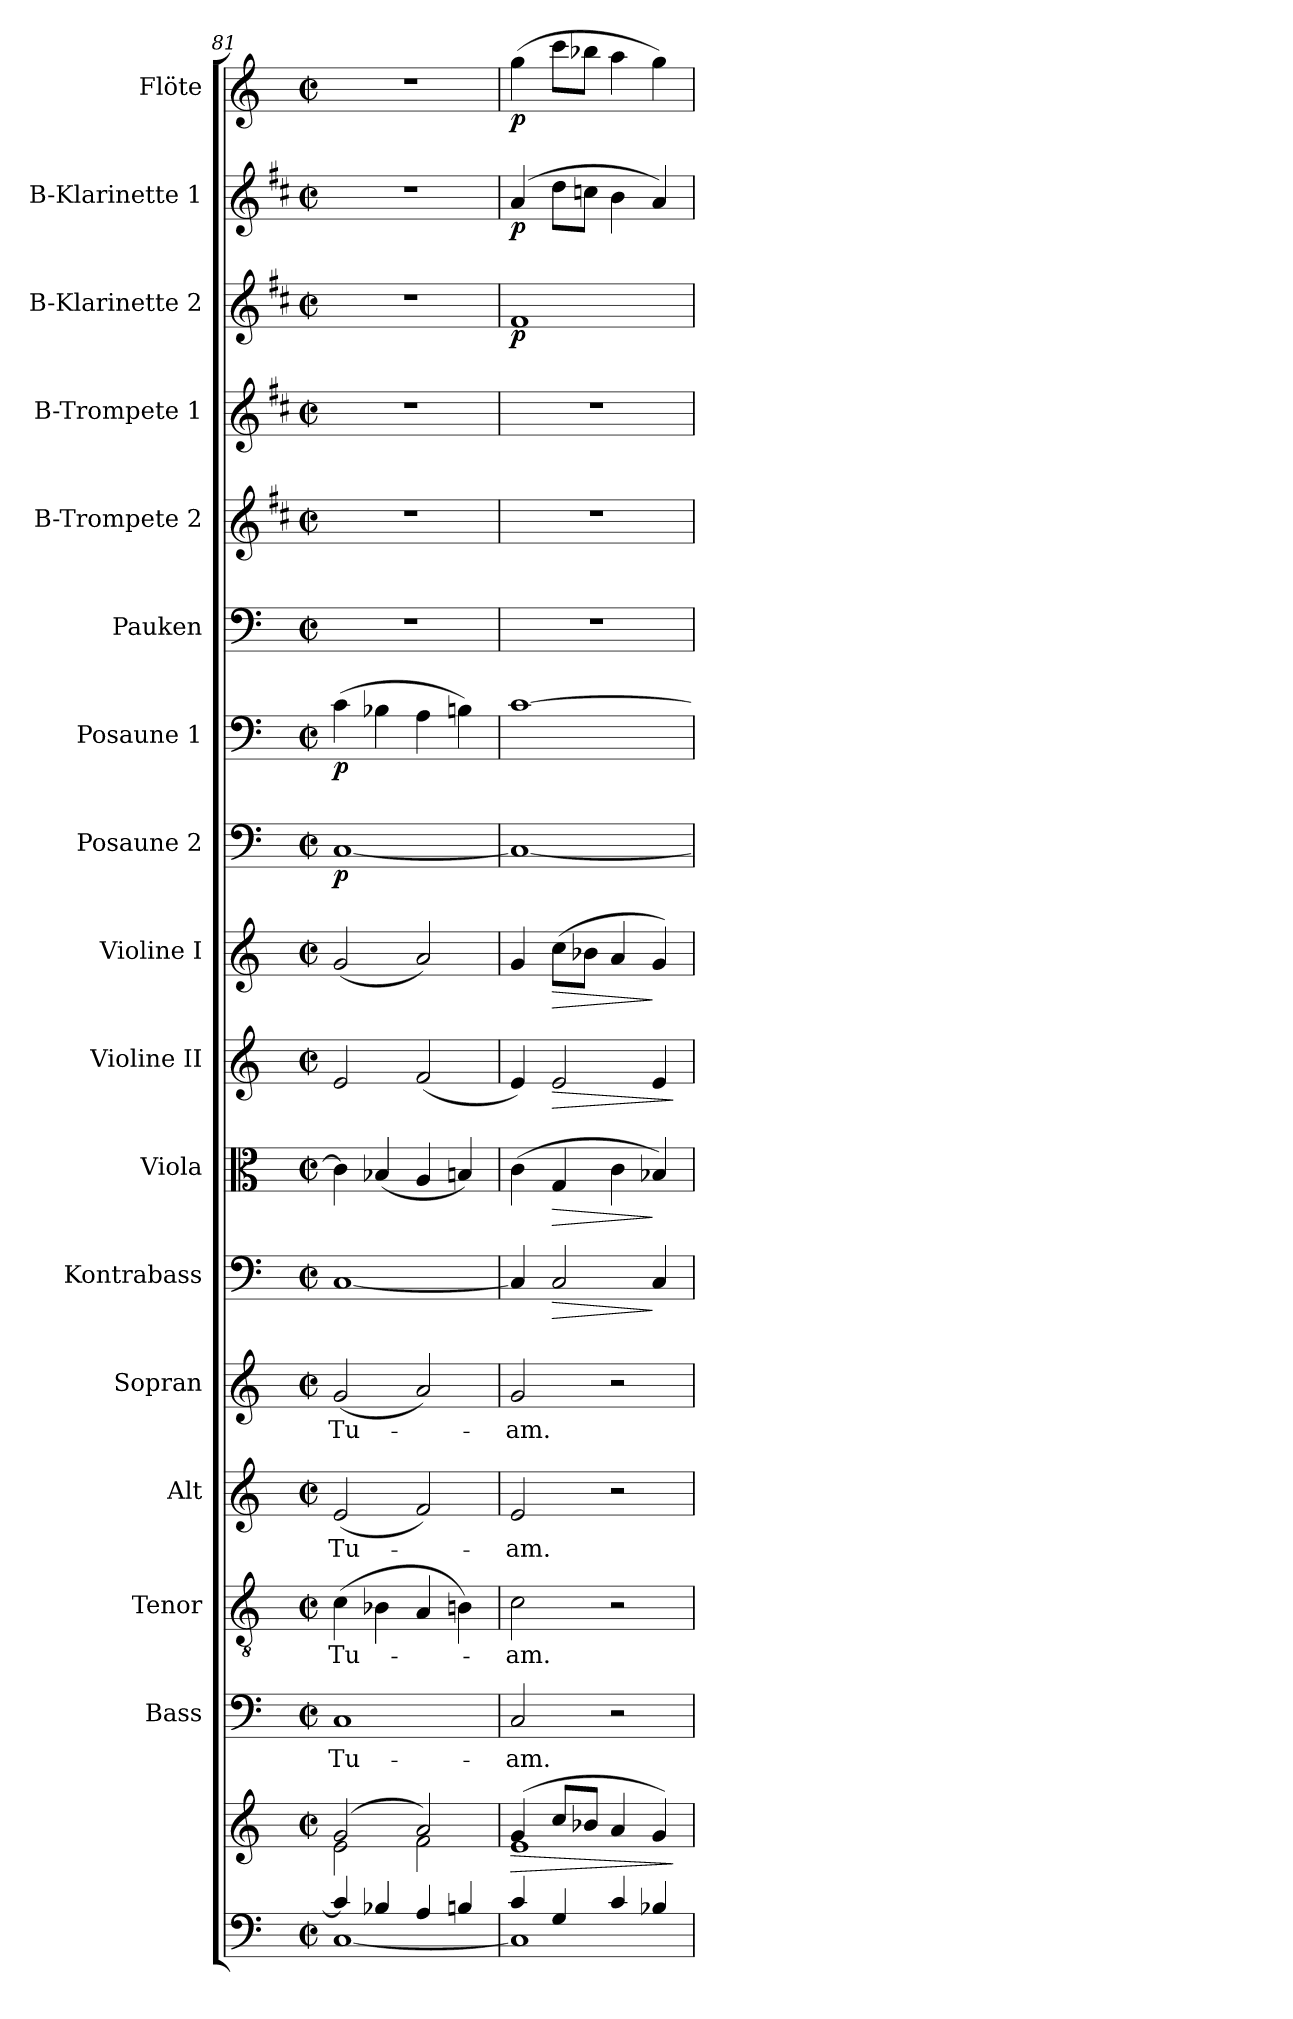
**kern	**kern	**dynam	**kern	**text	**kern	**text	**kern	**text	**kern	**text	**kern	**dynam	**kern	**dynam	**kern	**dynam	**kern	**dynam	**kern	**dynam	**kern	**dynam	**kern	**kern	**kern	**kern	**dynam	**kern	**dynam	**kern	**dynam
*part17	*part17	*part17	*part16	*part16	*part15	*part15	*part14	*part14	*part13	*part13	*part12	*part12	*part11	*part11	*part10	*part10	*part9	*part9	*part8	*part8	*part7	*part7	*part6	*part5	*part4	*part3	*part3	*part2	*part2	*part1	*part1
*staff18	*staff17	*staff17/18	*staff16	*staff16	*staff15	*staff15	*staff14	*staff14	*staff13	*staff13	*staff12	*staff12	*staff11	*staff11	*staff10	*staff10	*staff9	*staff9	*staff8	*staff8	*staff7	*staff7	*staff6	*staff5	*staff4	*staff3	*staff3	*staff2	*staff2	*staff1	*staff1
*	*	*	*I"Bass	*	*I"Tenor	*	*I"Alt	*	*I"Sopran	*	*I"Kontrabass	*	*I"Viola	*	*I"Violine II	*	*I"Violine I	*	*I"Posaune 2	*	*I"Posaune 1	*	*I"Pauken	*I"B-Trompete 2	*I"B-Trompete 1	*I"B-Klarinette 2	*	*I"B-Klarinette 1	*	*I"Flöte	*
*	*	*	*I'B.	*	*I'T.	*	*I'A.	*	*I'S.	*	*I'Kb.	*	*I'Vla.	*	*I'Vl. II	*	*I'Vl. I	*	*I'Pos. 2	*	*I'Pos. 1	*	*I'Pk.	*I'B Trp. 2	*I'B Trp. 1	*I'B Kl. 2	*	*I'B Kl. 1	*	*I'Fl.	*
*clefF4	*clefG2	*	*clefF4	*	*clefGv2	*	*clefG2	*	*clefG2	*	*clefF4	*	*clefC3	*	*clefG2	*	*clefG2	*	*clefF4	*	*clefF4	*	*clefF4	*clefG2	*clefG2	*clefG2	*	*clefG2	*	*clefG2	*
*	*	*	*	*	*	*	*	*	*	*	*ITrd7c12	*	*	*	*	*	*	*	*	*	*	*	*	*ITrd1c2	*ITrd1c2	*ITrd1c2	*	*ITrd1c2	*	*	*
*k[]	*k[]	*	*k[]	*	*k[]	*	*k[]	*	*k[]	*	*k[]	*	*k[]	*	*k[]	*	*k[]	*	*k[]	*	*k[]	*	*k[]	*k[]	*k[]	*k[]	*	*k[]	*	*k[]	*
*C:	*C:	*	*C:	*	*C:	*	*C:	*	*C:	*	*C:	*	*C:	*	*C:	*	*C:	*	*C:	*	*C:	*	*C:	*C:	*C:	*C:	*	*C:	*	*C:	*
*M2/2	*M2/2	*	*M2/2	*	*M2/2	*	*M2/2	*	*M2/2	*	*M2/2	*	*M2/2	*	*M2/2	*	*M2/2	*	*M2/2	*	*M2/2	*	*M2/2	*M2/2	*M2/2	*M2/2	*	*M2/2	*	*M2/2	*
*met(c|)	*met(c|)	*	*met(c|)	*	*met(c|)	*	*met(c|)	*	*met(c|)	*	*met(c|)	*	*met(c|)	*	*met(c|)	*	*met(c|)	*	*met(c|)	*	*met(c|)	*	*met(c|)	*met(c|)	*met(c|)	*met(c|)	*	*met(c|)	*	*met(c|)	*
=81	=81	=81	=81	=81	=81	=81	=81	=81	=81	=81	=81	=81	=81	=81	=81	=81	=81	=81	=81	=81	=81	=81	=81	=81	=81	=81	=81	=81	=81	=81	=81
*^	*^	*	*	*	*	*	*	*	*	*	*	*	*	*	*	*	*	*	*	*	*	*	*	*	*	*	*	*	*	*	*
!	!	!	!	!	!	!LO:LY:b	!	!LO:LY:b	!	!LO:LY:b	!	!LO:LY:b	!	!	!	!	!	!	!	!	!	!LO:DY:b	!	!LO:DY:b	!	!	!	!	!	!	!	!	!
4c/]	[<1C	(2g/	2e\	.	1C	Tu-	(>4c\	Tu-	(<2e/	Tu-	(<2g/	Tu-	[1CC	.	4c\]	.	2e/	.	(<2g/	.	[1C	p	(>4c\	p	1r	1r	1r	1r	.	1r	.	1r	.
4B-X/	.	.	.	.	.	.	4B-X\	.	.	.	.	.	.	.	(<4B-X/	.	.	.	.	.	.	.	4B-X\	.	.	.	.	.	.	.	.	.	.
4A/	.	2a/)	2f\	.	.	.	4A/	.	2f/)	.	2a/)	.	.	.	4A/	.	(<2f/	.	2a/)	.	.	.	4A\	.	.	.	.	.	.	.	.	.	.
4Bn/	.	.	.	.	.	.	4Bn\)	.	.	.	.	.	.	.	4Bn/)	.	.	.	.	.	.	.	4Bn\)	.	.	.	.	.	.	.	.	.	.
=82	=82	=82	=82	=82	=82	=82	=82	=82	=82	=82	=82	=82	=82	=82	=82	=82	=82	=82	=82	=82	=82	=82	=82	=82	=82	=82	=82	=82	=82	=82	=82	=82	=82
!	!	!	!	!LO:HP:b	!	!LO:LY:b	!	!LO:LY:b	!	!LO:LY:b	!	!LO:LY:b	!	!	!	!	!	!	!	!	!	!	!	!	!	!	!	!	!LO:DY:b	!	!LO:DY:b	!	!LO:DY:b
4c/	1C]	(4g/	1e	>	2C/	-am.	2c\	-am.	2e/	-am.	2g/	-am.	4CC/]	.	(>4c\	.	4e/)	.	4g/	.	1C_	.	[1c	.	1r	1r	1r	1e	p	(4g/	p	(>4gg\	p
!	!	!	!	!	!	!	!	!	!	!	!	!	!	!LO:HP:b	!	!LO:HP:b	!	!LO:HP:b	!	!LO:HP:b	!	!	!	!	!	!	!	!	!	!	!	!	!
4G/	.	8cc/L	.	.	.	.	.	.	.	.	.	.	2CC/	>	4G/	>	2e/	>	(>8cc\L	>	.	.	.	.	.	.	.	.	.	8cc\L	.	8ccc\L	.
.	.	8b-X/J	.	.	.	.	.	.	.	.	.	.	.	.	.	.	.	.	8b-X\J	.	.	.	.	.	.	.	.	.	.	8b-X\J	.	8bb-X\J	.
4c/	.	4a/	.	.	2r	.	2r	.	2r	.	2r	.	.	.	4c\	.	.	.	4a/	.	.	.	.	.	.	.	.	.	.	4a\	.	4aa\	.
4B-X/	.	4g/)	.	.	.	.	.	.	.	.	.	.	4CC/	]	4B-X/)	]	4e/	.	4g/)	]	.	.	.	.	.	.	.	.	.	4g/)	.	4gg\)	.
*v	*v	*	*	*	*	*	*	*	*	*	*	*	*	*	*	*	*	*	*	*	*	*	*	*	*	*	*	*	*	*	*	*	*
*	*v	*v	*	*	*	*	*	*	*	*	*	*	*	*	*	*	*	*	*	*	*	*	*	*	*	*	*	*	*	*	*	*
.	.	]	.	.	.	.	.	.	.	.	.	.	.	.	.	]	.	.	.	.	.	.	.	.	.	.	.	.	.	.	.
=	=	=	=	=	=	=	=	=	=	=	=	=	=	=	=	=	=	=	=	=	=	=	=	=	=	=	=	=	=	=	=
*-	*-	*-	*-	*-	*-	*-	*-	*-	*-	*-	*-	*-	*-	*-	*-	*-	*-	*-	*-	*-	*-	*-	*-	*-	*-	*-	*-	*-	*-	*-	*-
